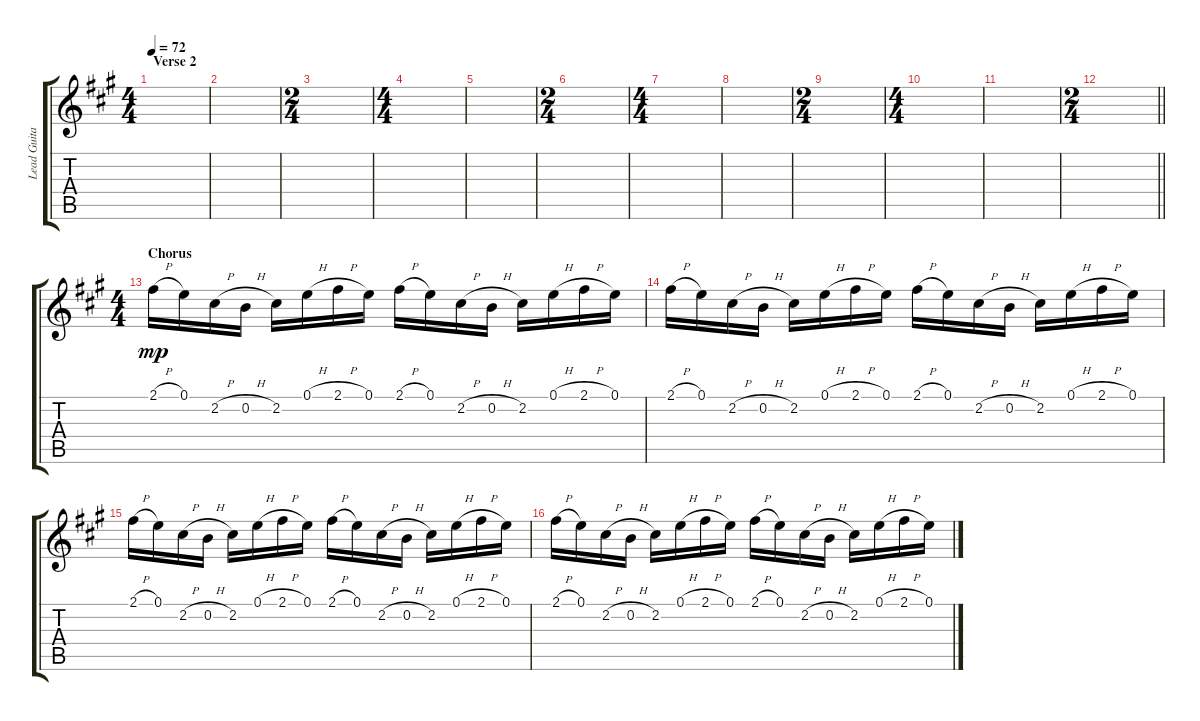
\track ("Lead Guitar (Bob Weston)" "Lead Guita") {instrument distortionguitar}
\staff {score tabs}
\tuning (E4 B3 G3 D3 A2 E2) {hide}
\ts (4 4)
\section ("" "Verse 2")
\tempo 72
\clef g2
\ks f#minor
|
|
\ts (2 4)
|
\ts (4 4)
|
|
\ts (2 4)
|
\ts (4 4)
|
|
\ts (2 4)
|
\ts (4 4)
|
|
\ts (2 4)
\barLineRight lightlight
|
\ts (4 4)
\section ("" "Chorus")
2.1{h}.16{dy mp instrument electricguitarclean} 0.1.16 2.2{h}.16 0.2{h}.16 2.2.16 0.1{h}.16 2.1{h}.16 0.1.16 2.1{h}.16 0.1.16 2.2{h}.16 0.2{h}.16 2.2.16 0.1{h}.16 2.1{h}.16 0.1.16 |
2.1{h}.16{instrument electricguitarclean} 0.1.16 2.2{h}.16 0.2{h}.16 2.2.16 0.1{h}.16 2.1{h}.16 0.1.16 2.1{h}.16 0.1.16 2.2{h}.16 0.2{h}.16 2.2.16 0.1{h}.16 2.1{h}.16 0.1.16 |
2.1{h}.16{instrument electricguitarclean} 0.1.16 2.2{h}.16 0.2{h}.16 2.2.16 0.1{h}.16 2.1{h}.16 0.1.16 2.1{h}.16 0.1.16 2.2{h}.16 0.2{h}.16 2.2.16 0.1{h}.16 2.1{h}.16 0.1.16 |
2.1{h}.16{instrument electricguitarclean} 0.1.16 2.2{h}.16 0.2{h}.16 2.2.16 0.1{h}.16 2.1{h}.16 0.1.16 2.1{h}.16 0.1.16 2.2{h}.16 0.2{h}.16 2.2.16 0.1{h}.16 2.1{h}.16 0.1.16
